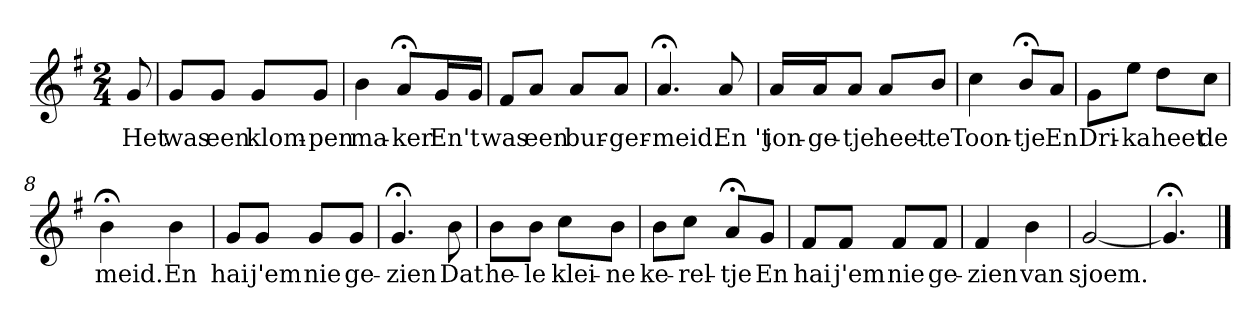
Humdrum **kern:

**kern	**text
*part1	*part1
*staff1	*staff1
*k[f#]	*
*G:	*
*M2/4	*
*MM120	*
=	=
8g	Het
=1	=1
8gL	was
8gJ	een
8gL	klom-
8gJ	-pen
=2	=2
4b	ma-
8a;<L	-ker
16gL	En
16gJJ	't
=3	=3
8f#L	was
8aJ	een
8aL	bur-
8aJ	-ger-
=4	=4
4.a;<	-meid.
8a	En 't
=5	=5
16aLL	jon-
16aJ	-ge-
8aJ	-tje
8aL	heet-
8bJ	-te
=6	=6
4cc	Toon-
8b;<L	-tje
8aJ	En
=7	=7
8gL	Dri-
8eeJ	-ka
8ddL	heet
8ccJ	de
=8	=8
4b;<	meid.
4b	En
=9	=9
8gL	hai
8gJ	j'em
8gL	nie
8gJ	ge-
=10	=10
4.g;<	-zien
8b	Dat
=11	=11
8bL	he-
8bJ	-le
8ccL	klei-
8bJ	-ne
=12	=12
8bL	ke-
8ccJ	-rel-
8a;<L	-tje
8gJ	En
=13	=13
8f#L	hai
8f#J	j'em
8f#L	nie
8f#J	ge-
=14	=14
4f#	-zien
4b	van
=15	=15
[2g	sjoem.
=16	=16
4.g;<]	.
==	==
*-	*-
